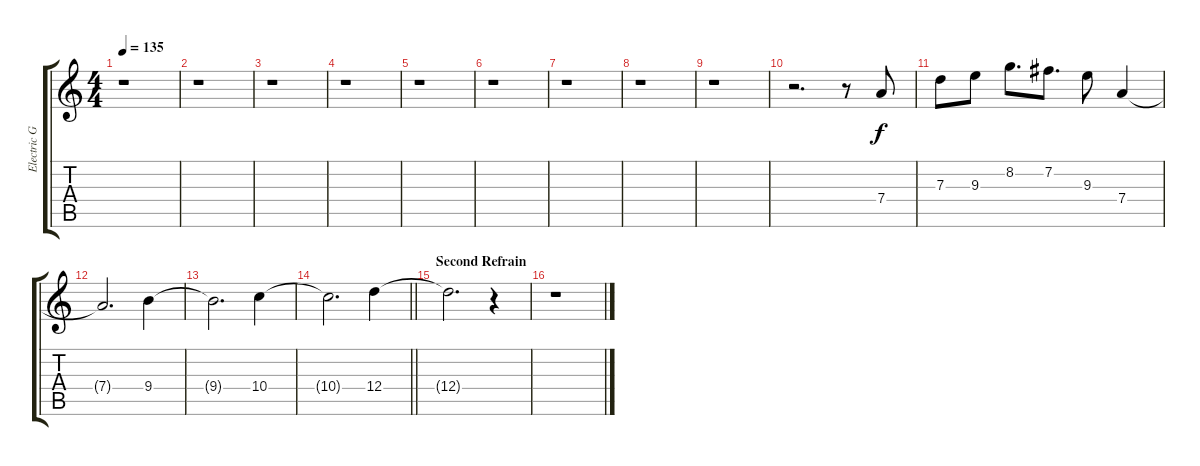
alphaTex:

\track ("Electric Guitar II" "Electric G") {instrument distortionguitar}
\staff {score tabs}
\tuning (E4 B3 G3 D3 A2 E2) {hide}
\ts (4 4)
\tempo 135
\clef g2
\ks c
r.1{dy f} |
r.1 |
r.1 |
r.1 |
r.1 |
r.1 |
r.1 |
r.1 |
r.1 |
r.2{d} r.8 7.4.8 |
7.3.8 9.3.8 8.2.8{d} 7.2.8{d} 9.3.8 7.4.4 |
7.4{t}.2{d} 9.4.4 |
9.4{t}.2{d} 10.4.4 |
\barLineRight lightlight
10.4{t}.2{d} 12.4.4 |
\section ("" "Second Refrain")
12.4{t}.2{d} r.4 |
r.1
